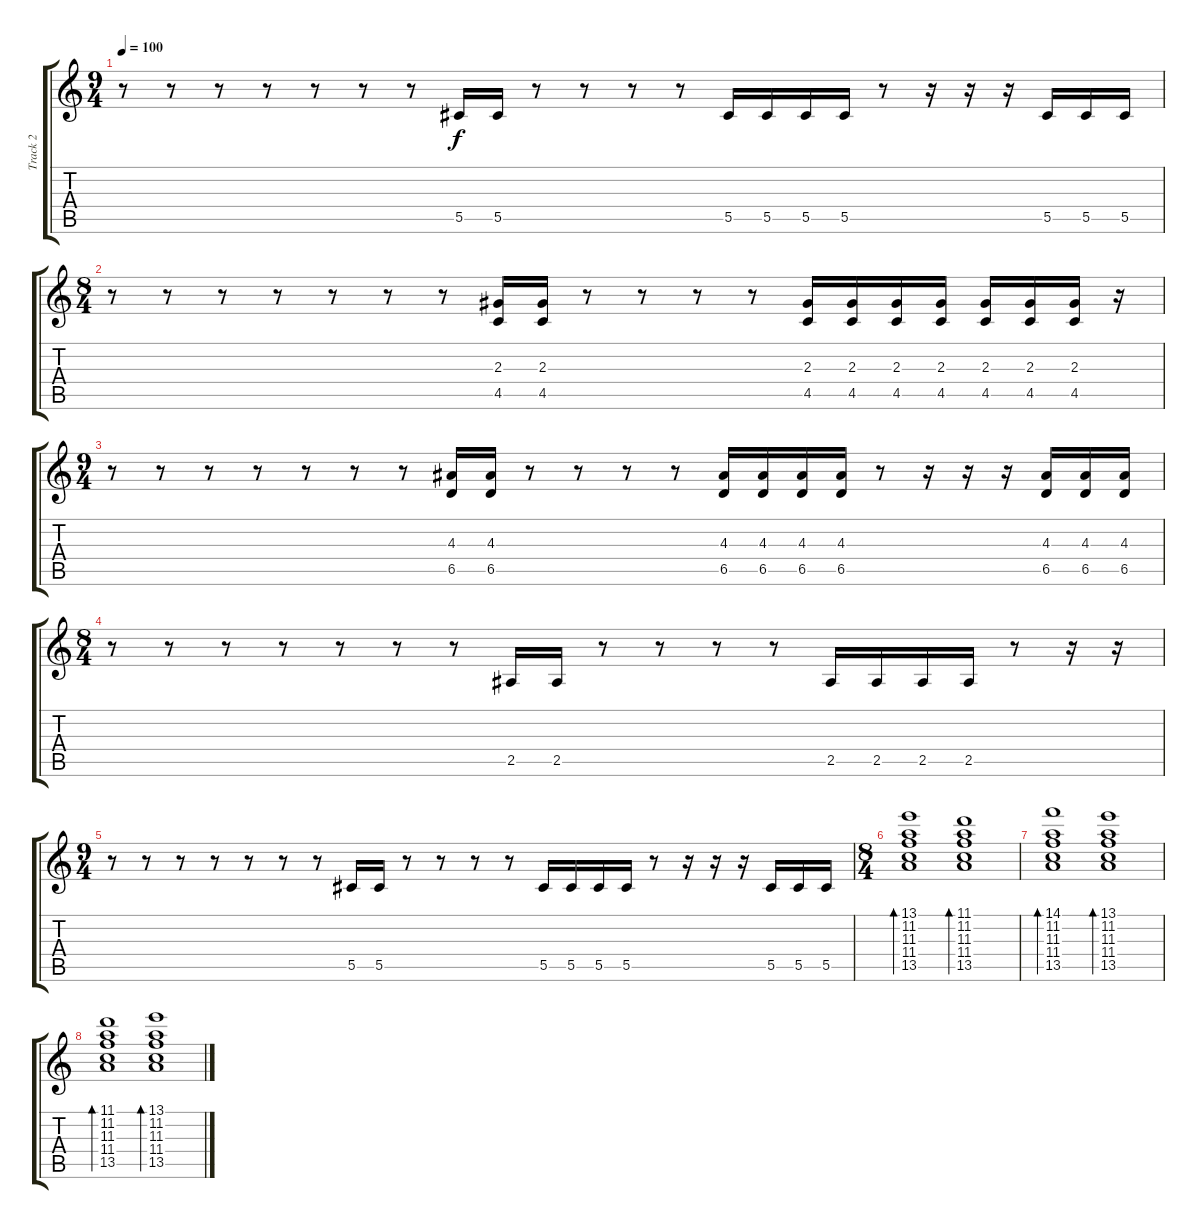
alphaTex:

\track ("Track 2" "Track 2") {instrument acousticguitarsteel}
\staff {score tabs}
\tuning (Eb4 Bb3 Gb3 Db3 Ab2 D2) {hide}
\ts (9 4)
\tempo 100
\clef g2
\ks c
r.8{dy f} r.8 r.8 r.8 r.8 r.8 r.8 5.5.16 5.5.16 r.8 r.8 r.8 r.8 5.5.16 5.5.16 5.5.16 5.5.16 r.8 r.16 r.16 r.16 5.5.16 5.5.16 5.5.16 |
\ts (8 4)
r.8 r.8 r.8 r.8 r.8 r.8 r.8 (2.3 4.5).16 (2.3 4.5).16 r.8 r.8 r.8 r.8 (2.3 4.5).16 (2.3 4.5).16 (2.3 4.5).16 (2.3 4.5).16 (2.3 4.5).16 (2.3 4.5).16 (2.3 4.5).16 r.16 |
\ts (9 4)
r.8 r.8 r.8 r.8 r.8 r.8 r.8 (4.3 6.5).16 (4.3 6.5).16 r.8 r.8 r.8 r.8 (4.3 6.5).16 (4.3 6.5).16 (4.3 6.5).16 (4.3 6.5).16 r.8 r.16 r.16 r.16 (4.3 6.5).16 (4.3 6.5).16 (4.3 6.5).16 |
\ts (8 4)
r.8 r.8 r.8 r.8 r.8 r.8 r.8 2.5.16 2.5.16 r.8 r.8 r.8 r.8 2.5.16 2.5.16 2.5.16 2.5.16 r.8 r.16 r.16 |
\ts (9 4)
r.8 r.8 r.8 r.8 r.8 r.8 r.8 5.5.16 5.5.16 r.8 r.8 r.8 r.8 5.5.16 5.5.16 5.5.16 5.5.16 r.8 r.16 r.16 r.16 5.5.16 5.5.16 5.5.16 |
\ts (8 4)
(13.1 11.2 11.3 11.4 13.5).1{bd 240} (11.1 11.2 11.3 11.4 13.5).1{bd 240} |
(14.1 11.2 11.3 11.4 13.5).1{bd 240} (13.1 11.2 11.3 11.4 13.5).1{bd 240} |
(11.1 11.2 11.3 11.4 13.5).1{bd 240} (13.1 11.2 11.3 11.4 13.5).1{bd 240}
